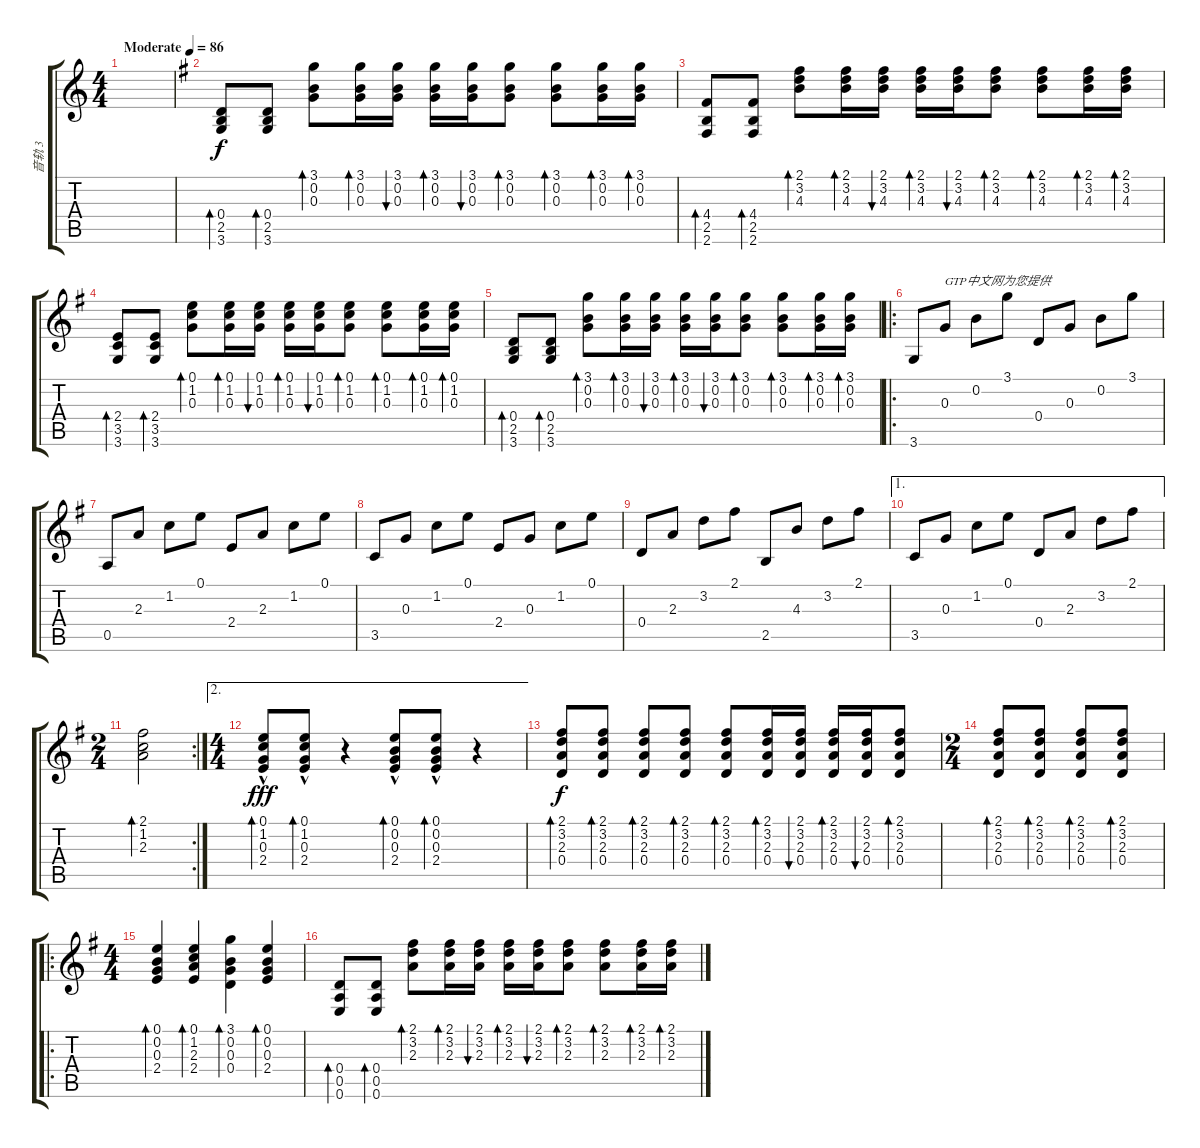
\track ("音轨 3" "音轨 3") {instrument acousticguitarnylon}
\staff {score tabs}
\tuning (E4 B3 G3 D3 A2 E2) {hide}
\ts (4 4)
\tempo (86 "Moderate")
\clef g2
\ks c
|
\ks g
(0.4 2.5 3.6).8{bd 30} (0.4 2.5 3.6).8{bd 30} (3.1 0.2 0.3).8{bd 30} (3.1 0.2 0.3).16{bd 30} (3.1 0.2 0.3).16{bu 30} (3.1 0.2 0.3).16{bd 30} (3.1 0.2 0.3).16{bu 30} (3.1 0.2 0.3).8{bd 30} (3.1 0.2 0.3).8{bd 30} (3.1 0.2 0.3).16{bd 30} (3.1 0.2 0.3).16{bd 30} |
(4.4 2.5 2.6).8{bd 30} (4.4 2.5 2.6).8{bd 30} (2.1 3.2 4.3).8{bd 30} (2.1 3.2 4.3).16{bd 30} (2.1 3.2 4.3).16{bu 30} (2.1 3.2 4.3).16{bd 30} (2.1 3.2 4.3).16{bu 30} (2.1 3.2 4.3).8{bd 30} (2.1 3.2 4.3).8{bd 30} (2.1 3.2 4.3).16{bd 30} (2.1 3.2 4.3).16{bd 30} |
(2.4 3.5 3.6).8{bd 30} (2.4 3.5 3.6).8{bd 30} (0.1 1.2 0.3).8{bd 30} (0.1 1.2 0.3).16{bd 30} (0.1 1.2 0.3).16{bu 30} (0.1 1.2 0.3).16{bd 30} (0.1 1.2 0.3).16{bu 30} (0.1 1.2 0.3).8{bd 30} (0.1 1.2 0.3).8{bd 30} (0.1 1.2 0.3).16{bd 30} (0.1 1.2 0.3).16{bd 30} |
(0.4 2.5 3.6).8{bd 30} (0.4 2.5 3.6).8{bd 30} (3.1 0.2 0.3).8{bd 30} (3.1 0.2 0.3).16{bd 30} (3.1 0.2 0.3).16{bu 30} (3.1 0.2 0.3).16{bd 30} (3.1 0.2 0.3).16{bu 30} (3.1 0.2 0.3).8{bd 30} (3.1 0.2 0.3).8{bd 30} (3.1 0.2 0.3).16{bd 30} (3.1 0.2 0.3).16{bd 30} |
\ro
3.6.8 0.3.8{txt "GTP中文网为您提供"} 0.2.8 3.1.8 0.4.8 0.3.8 0.2.8 3.1.8 |
0.5.8 2.3.8 1.2.8 0.1.8 2.4.8 2.3.8 1.2.8 0.1.8 |
3.5.8 0.3.8 1.2.8 0.1.8 2.4.8 0.3.8 1.2.8 0.1.8 |
0.4.8 2.3.8 3.2.8 2.1.8 2.5.8 4.3.8 3.2.8 2.1.8 |
\ae 1
3.5.8 0.3.8 1.2.8 0.1.8 0.4.8 2.3.8 3.2.8 2.1.8 |
\rc 2
\ts (2 4)
(2.1 1.2 2.3).2{bd 480} |
\ae 2
\ts (4 4)
(0.1{hac} 1.2 0.3 2.4).8{bd 30 dy fff} (0.1{hac} 1.2 0.3 2.4).8{bd 30} r.4 (0.1{hac} 0.2 0.3 2.4).8{bd 30} (0.1{hac} 0.2 0.3 2.4).8{bd 30} r.4 |
(2.1 3.2 2.3 0.4).8{bd 30 dy f} (2.1 3.2 2.3 0.4).8{bd 30} (2.1 3.2 2.3 0.4).8{bd 30} (2.1 3.2 2.3 0.4).8{bd 30} (2.1 3.2 2.3 0.4).8{bd 30} (2.1 3.2 2.3 0.4).16{bd 30} (2.1 3.2 2.3 0.4).16{bu 30} (2.1 3.2 2.3 0.4).16{bd 30} (2.1 3.2 2.3 0.4).16{bu 30} (2.1 3.2 2.3 0.4).8{bd 30} |
\ts (2 4)
(2.1 3.2 2.3 0.4).8{bd 30} (2.1 3.2 2.3 0.4).8{bd 30} (2.1 3.2 2.3 0.4).8{bd 30} (2.1 3.2 2.3 0.4).8{bd 30} |
\ro
\ts (4 4)
(0.1 0.2 0.3 2.4).4{bd 30} (0.1 1.2 2.3 2.4).4{bd 30} (3.1 0.2 0.3 0.4).4{bd 30} (0.1 0.2 0.3 2.4).4{bd 30} |
(0.4 0.5 0.6).8{bd 30} (0.4 0.5 0.6).8{bd 30} (2.1 3.2 2.3).8{bd 30} (2.1 3.2 2.3).16{bd 30} (2.1 3.2 2.3).16{bu 30} (2.1 3.2 2.3).16{bd 30} (2.1 3.2 2.3).16{bu 30} (2.1 3.2 2.3).8{bd 30} (2.1 3.2 2.3).8{bd 30} (2.1 3.2 2.3).16{bd 30} (2.1 3.2 2.3).16{bd 30}
